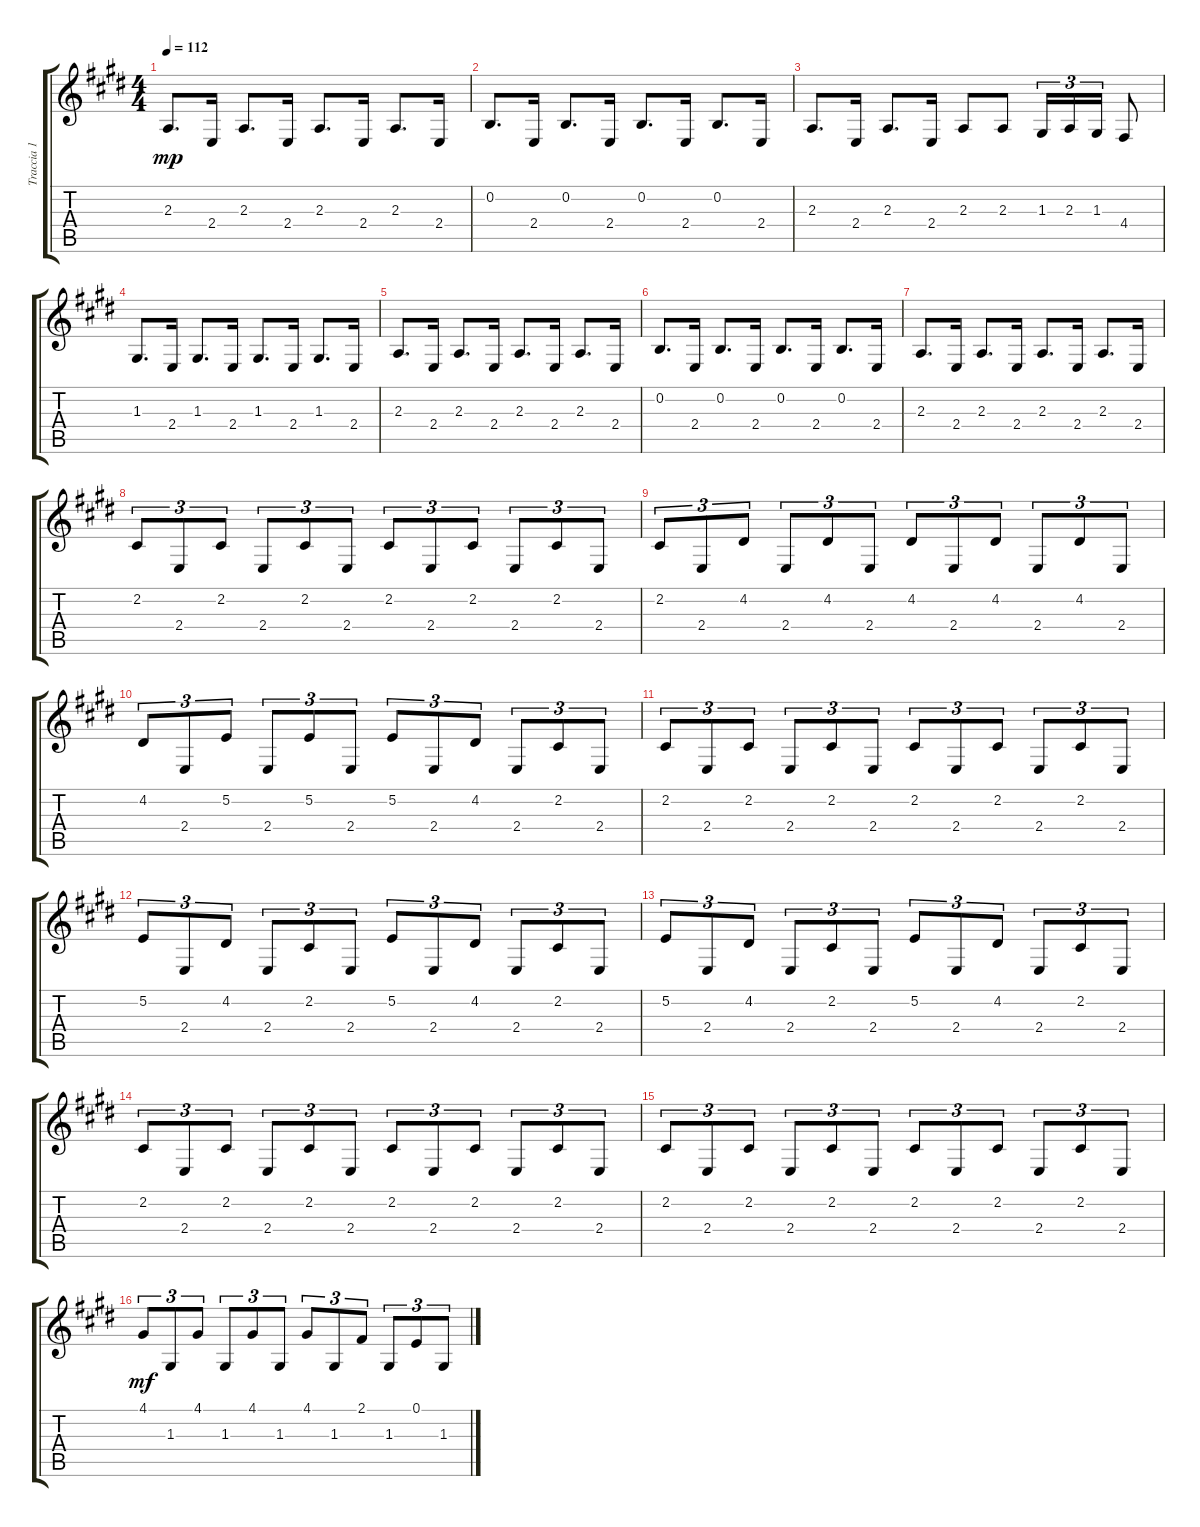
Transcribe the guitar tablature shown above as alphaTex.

\track ("Traccia 1" "Traccia 1") {instrument acousticgrandpiano}
\staff {score tabs}
\tuning (E4 B3 G3 D3 A2 E2) {hide}
\ts (4 4)
\tempo 112
\clef g2
\ks e
2.3.8{d dy mp} 2.4.16 2.3.8{d} 2.4.16 2.3.8{d} 2.4.16 2.3.8{d} 2.4.16 |
0.2.8{d} 2.4.16 0.2.8{d} 2.4.16 0.2.8{d} 2.4.16 0.2.8{d} 2.4.16 |
2.3.8{d} 2.4.16 2.3.8{d} 2.4.16 2.3.8 2.3.8 1.3.16{tu (3 2)} 2.3.16{tu (3 2)} 1.3.16{tu (3 2)} 4.4.8 |
1.3.8{d} 2.4.16 1.3.8{d} 2.4.16 1.3.8{d} 2.4.16 1.3.8{d} 2.4.16 |
2.3.8{d} 2.4.16 2.3.8{d} 2.4.16 2.3.8{d} 2.4.16 2.3.8{d} 2.4.16 |
0.2.8{d} 2.4.16 0.2.8{d} 2.4.16 0.2.8{d} 2.4.16 0.2.8{d} 2.4.16 |
2.3.8{d} 2.4.16 2.3.8{d} 2.4.16 2.3.8{d} 2.4.16 2.3.8{d} 2.4.16 |
2.2.8{tu (3 2)} 2.4.8{tu (3 2)} 2.2.8{tu (3 2)} 2.4.8{tu (3 2)} 2.2.8{tu (3 2)} 2.4.8{tu (3 2)} 2.2.8{tu (3 2)} 2.4.8{tu (3 2)} 2.2.8{tu (3 2)} 2.4.8{tu (3 2)} 2.2.8{tu (3 2)} 2.4.8{tu (3 2)} |
2.2.8{tu (3 2)} 2.4.8{tu (3 2)} 4.2.8{tu (3 2)} 2.4.8{tu (3 2)} 4.2.8{tu (3 2)} 2.4.8{tu (3 2)} 4.2.8{tu (3 2)} 2.4.8{tu (3 2)} 4.2.8{tu (3 2)} 2.4.8{tu (3 2)} 4.2.8{tu (3 2)} 2.4.8{tu (3 2)} |
4.2.8{tu (3 2)} 2.4.8{tu (3 2)} 5.2.8{tu (3 2)} 2.4.8{tu (3 2)} 5.2.8{tu (3 2)} 2.4.8{tu (3 2)} 5.2.8{tu (3 2)} 2.4.8{tu (3 2)} 4.2.8{tu (3 2)} 2.4.8{tu (3 2)} 2.2.8{tu (3 2)} 2.4.8{tu (3 2)} |
2.2.8{tu (3 2)} 2.4.8{tu (3 2)} 2.2.8{tu (3 2)} 2.4.8{tu (3 2)} 2.2.8{tu (3 2)} 2.4.8{tu (3 2)} 2.2.8{tu (3 2)} 2.4.8{tu (3 2)} 2.2.8{tu (3 2)} 2.4.8{tu (3 2)} 2.2.8{tu (3 2)} 2.4.8{tu (3 2)} |
5.2.8{tu (3 2)} 2.4.8{tu (3 2)} 4.2.8{tu (3 2)} 2.4.8{tu (3 2)} 2.2.8{tu (3 2)} 2.4.8{tu (3 2)} 5.2.8{tu (3 2)} 2.4.8{tu (3 2)} 4.2.8{tu (3 2)} 2.4.8{tu (3 2)} 2.2.8{tu (3 2)} 2.4.8{tu (3 2)} |
5.2.8{tu (3 2)} 2.4.8{tu (3 2)} 4.2.8{tu (3 2)} 2.4.8{tu (3 2)} 2.2.8{tu (3 2)} 2.4.8{tu (3 2)} 5.2.8{tu (3 2)} 2.4.8{tu (3 2)} 4.2.8{tu (3 2)} 2.4.8{tu (3 2)} 2.2.8{tu (3 2)} 2.4.8{tu (3 2)} |
2.2.8{tu (3 2)} 2.4.8{tu (3 2)} 2.2.8{tu (3 2)} 2.4.8{tu (3 2)} 2.2.8{tu (3 2)} 2.4.8{tu (3 2)} 2.2.8{tu (3 2)} 2.4.8{tu (3 2)} 2.2.8{tu (3 2)} 2.4.8{tu (3 2)} 2.2.8{tu (3 2)} 2.4.8{tu (3 2)} |
2.2.8{tu (3 2)} 2.4.8{tu (3 2)} 2.2.8{tu (3 2)} 2.4.8{tu (3 2)} 2.2.8{tu (3 2)} 2.4.8{tu (3 2)} 2.2.8{tu (3 2)} 2.4.8{tu (3 2)} 2.2.8{tu (3 2)} 2.4.8{tu (3 2)} 2.2.8{tu (3 2)} 2.4.8{tu (3 2)} |
4.1.8{tu (3 2) dy mf} 1.3.8{tu (3 2)} 4.1.8{tu (3 2)} 1.3.8{tu (3 2)} 4.1.8{tu (3 2)} 1.3.8{tu (3 2)} 4.1.8{tu (3 2)} 1.3.8{tu (3 2)} 2.1.8{tu (3 2)} 1.3.8{tu (3 2)} 0.1.8{tu (3 2)} 1.3.8{tu (3 2)}
